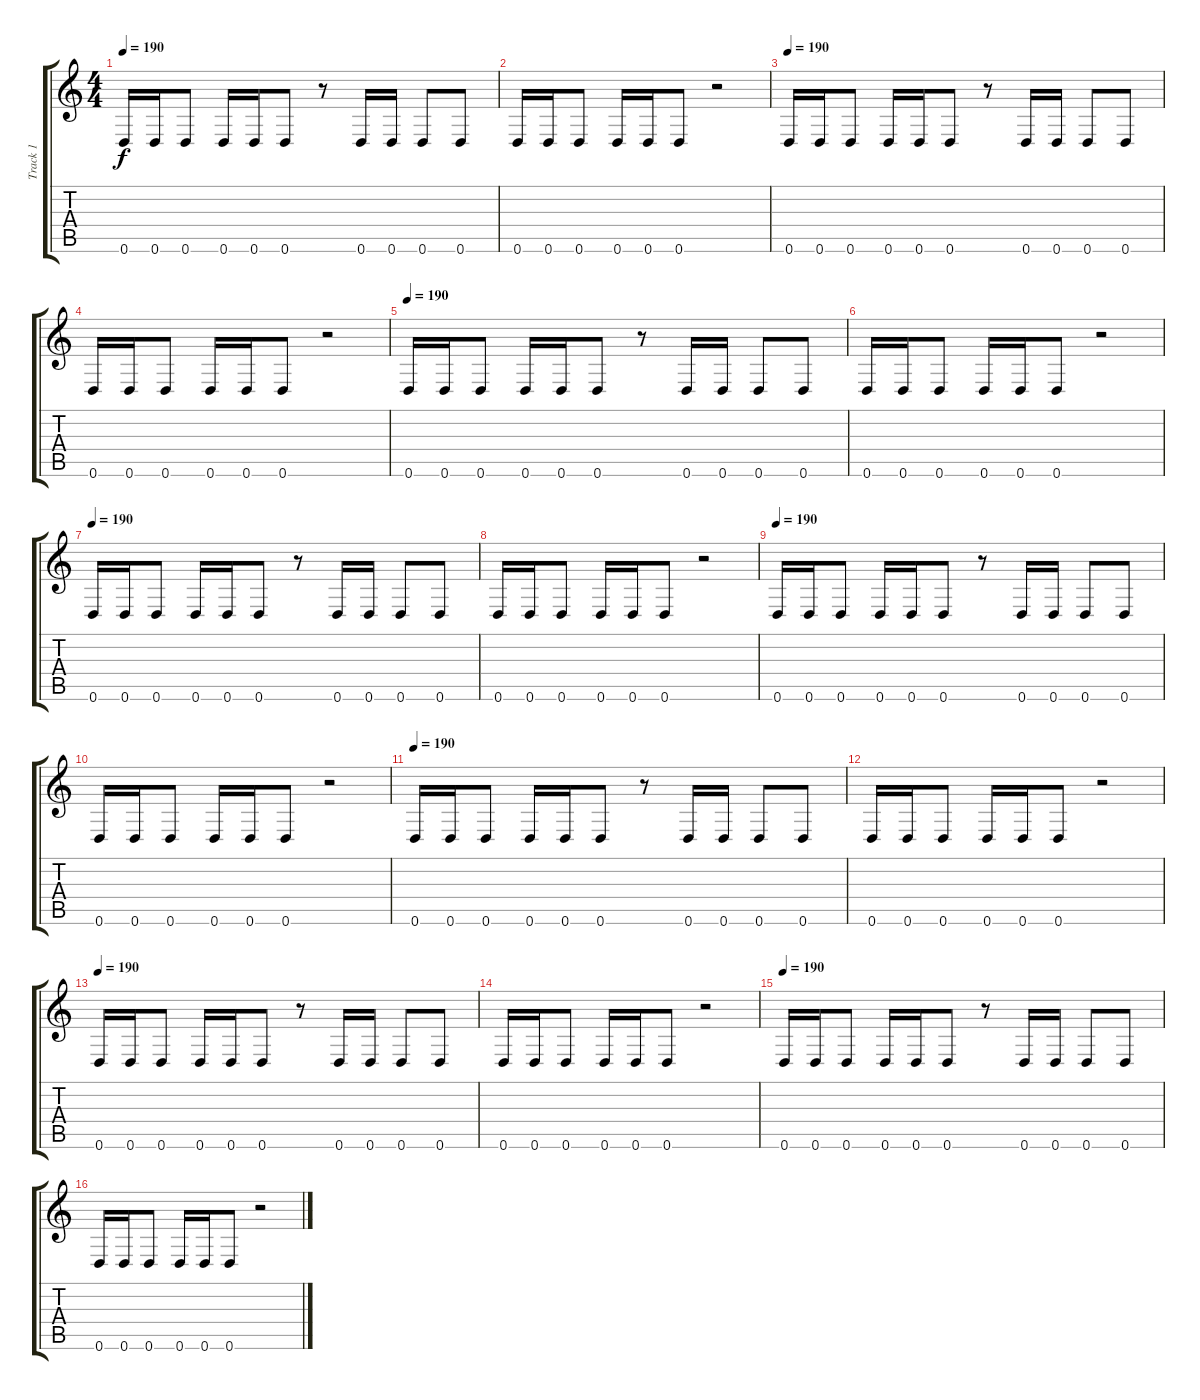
\track ("Track 1" "Track 1") {instrument distortionguitar}
\staff {score tabs}
\tuning (D4 A3 F3 C3 G2 D2) {hide}
\ts (4 4)
\tempo 190
\clef g2
\ks c
0.6.16{dy f} 0.6.16 0.6.8 0.6.16 0.6.16 0.6.8 r.8 0.6.16 0.6.16 0.6.8 0.6.8 |
0.6.16 0.6.16 0.6.8 0.6.16 0.6.16 0.6.8 r.2 |
\tempo 190
0.6.16 0.6.16 0.6.8 0.6.16 0.6.16 0.6.8 r.8 0.6.16 0.6.16 0.6.8 0.6.8 |
0.6.16 0.6.16 0.6.8 0.6.16 0.6.16 0.6.8 r.2 |
\tempo 190
0.6.16 0.6.16 0.6.8 0.6.16 0.6.16 0.6.8 r.8 0.6.16 0.6.16 0.6.8 0.6.8 |
0.6.16 0.6.16 0.6.8 0.6.16 0.6.16 0.6.8 r.2 |
\tempo 190
0.6.16 0.6.16 0.6.8 0.6.16 0.6.16 0.6.8 r.8 0.6.16 0.6.16 0.6.8 0.6.8 |
0.6.16 0.6.16 0.6.8 0.6.16 0.6.16 0.6.8 r.2 |
\tempo 190
0.6.16 0.6.16 0.6.8 0.6.16 0.6.16 0.6.8 r.8 0.6.16 0.6.16 0.6.8 0.6.8 |
0.6.16 0.6.16 0.6.8 0.6.16 0.6.16 0.6.8 r.2 |
\tempo 190
0.6.16 0.6.16 0.6.8 0.6.16 0.6.16 0.6.8 r.8 0.6.16 0.6.16 0.6.8 0.6.8 |
0.6.16 0.6.16 0.6.8 0.6.16 0.6.16 0.6.8 r.2 |
\tempo 190
0.6.16 0.6.16 0.6.8 0.6.16 0.6.16 0.6.8 r.8 0.6.16 0.6.16 0.6.8 0.6.8 |
0.6.16 0.6.16 0.6.8 0.6.16 0.6.16 0.6.8 r.2 |
\tempo 190
0.6.16 0.6.16 0.6.8 0.6.16 0.6.16 0.6.8 r.8 0.6.16 0.6.16 0.6.8 0.6.8 |
0.6.16 0.6.16 0.6.8 0.6.16 0.6.16 0.6.8 r.2
